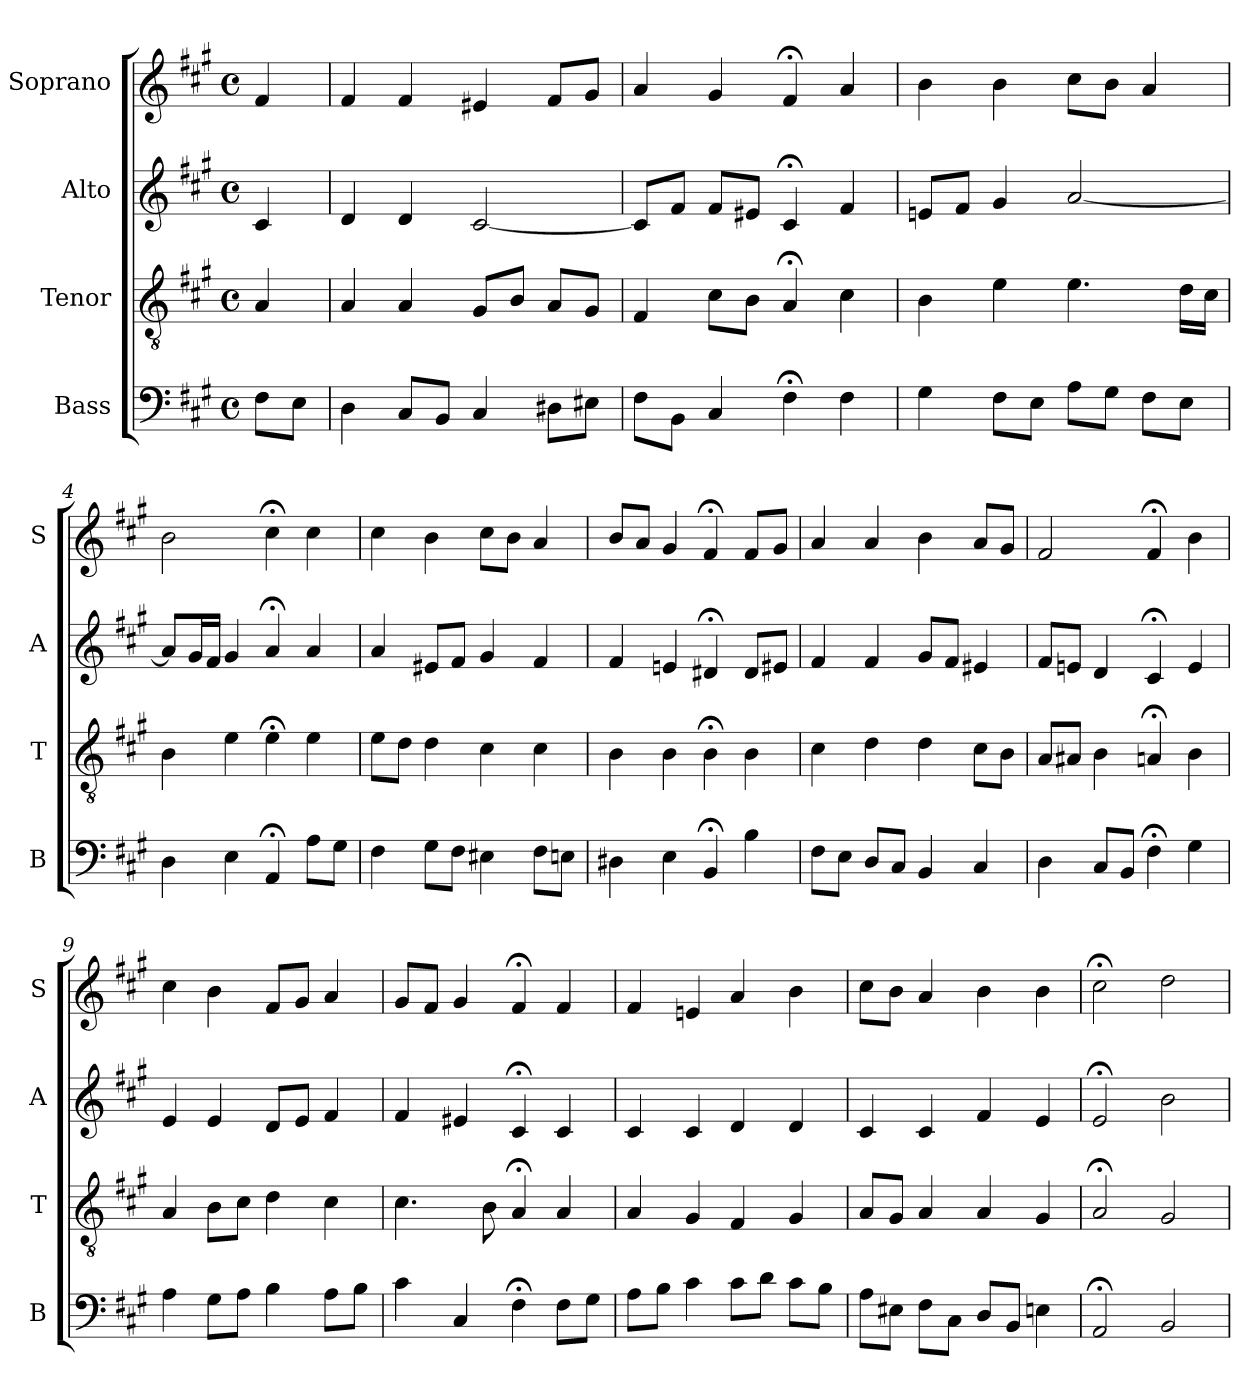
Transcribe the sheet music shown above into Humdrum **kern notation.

**kern	**kern	**kern	**kern
*part4	*part3	*part2	*part1
*staff4	*staff3	*staff2	*staff1
*I"Bass	*I"Tenor	*I"Alto	*I"Soprano
*I'B	*I'T	*I'A	*I'S
*clefF4	*clefGv2	*clefG2	*clefG2
*k[f#c#g#]	*k[f#c#g#]	*k[f#c#g#]	*k[f#c#g#]
*f#:	*f#:	*f#:	*f#:
*M4/4	*M4/4	*M4/4	*M4/4
*met(c)	*met(c)	*met(c)	*met(c)
*MM100	*MM100	*MM100	*MM100
=	=	=	=
8F#L	4A	4c#	4f#
8EJ	.	.	.
=1	=1	=1	=1
4D	4A	4d	4f#
8C#L	4A	4d	4f#
8BBJ	.	.	.
4C#	8G#L	[2c#	4e#X
.	8BJ	.	.
8D#XL	8AL	.	8f#L
8E#XJ	8G#J	.	8g#J
=2	=2	=2	=2
8F#L	4F#	8c#L]	4a
8BBJ	.	8f#J	.
4C#	8c#L	8f#L	4g#
.	8BJ	8e#XJ	.
4F#;<	4A;<	4c#;<	4f#;<
4F#	4c#	4f#	4a
=3	=3	=3	=3
4G#	4B	8enL	4b
.	.	8f#J	.
8F#L	4e	4g#	4b
8EJ	.	.	.
8AL	4.e	[2a	8cc#L
8G#J	.	.	8bJ
8F#L	.	.	4a
8EJ	16dLL	.	.
.	16c#JJ	.	.
=4	=4	=4	=4
4D	4B	8aL]	2b
.	.	16g#L	.
.	.	16f#JJ	.
4E	4e	4g#	.
4AA;<	4e;<	4a;<	4cc#;<
8AL	4e	4a	4cc#
8G#J	.	.	.
=5	=5	=5	=5
4F#	8eL	4a	4cc#
.	8dJ	.	.
8G#L	4d	8e#XL	4b
8F#J	.	8f#J	.
4E#X	4c#	4g#	8cc#L
.	.	.	8bJ
8F#L	4c#	4f#	4a
8EnJ	.	.	.
=6	=6	=6	=6
4D#X	4B	4f#	8bL
.	.	.	8aJ
4E	4B	4en	4g#
4BB;<	4B;<	4d#X;<	4f#;<
4B	4B	8d#L	8f#L
.	.	8e#XJ	8g#J
=7	=7	=7	=7
8F#L	4c#	4f#	4a
8EJ	.	.	.
8DL	4d	4f#	4a
8C#J	.	.	.
4BB	4d	8g#L	4b
.	.	8f#J	.
4C#i	8c#iL	4e#Xi	8aiL
.	8BJ	.	8g#J
=8	=8	=8	=8
4D	8AL	8f#L	2f#
.	8A#XJ	8enJ	.
8C#L	4B	4d	.
8BBJ	.	.	.
4F#;<	4An;<	4c#;<	4f#;<
4G#	4B	4e	4b
=9	=9	=9	=9
4A	4A	4e	4cc#
8G#L	8BL	4e	4b
8AJ	8c#J	.	.
4B	4d	8dL	8f#L
.	.	8eJ	8g#J
8AL	4c#	4f#	4a
8BJ	.	.	.
=10	=10	=10	=10
4c#	4.c#	4f#	8g#L
.	.	.	8f#J
4C#	.	4e#X	4g#
.	8B	.	.
4F#;<	4A;<	4c#;<	4f#;<
8F#L	4A	4c#	4f#
8G#J	.	.	.
=11	=11	=11	=11
8AL	4A	4c#	4f#
8BJ	.	.	.
4c#	4G#	4c#	4en
8c#L	4F#	4d	4a
8dJ	.	.	.
8c#L	4G#	4d	4b
8BJ	.	.	.
=12	=12	=12	=12
8AL	8AL	4c#	8cc#L
8E#XJ	8G#J	.	8bJ
8F#L	4A	4c#	4a
8C#J	.	.	.
8DL	4A	4f#	4b
8BBJ	.	.	.
4En	4G#	4e	4b
=13	=13	=13	=13
2AA;<	2A;<	2e;<	2cc#;<
2BB	2G#	2b	2dd
=	=	=	=
*-	*-	*-	*-
